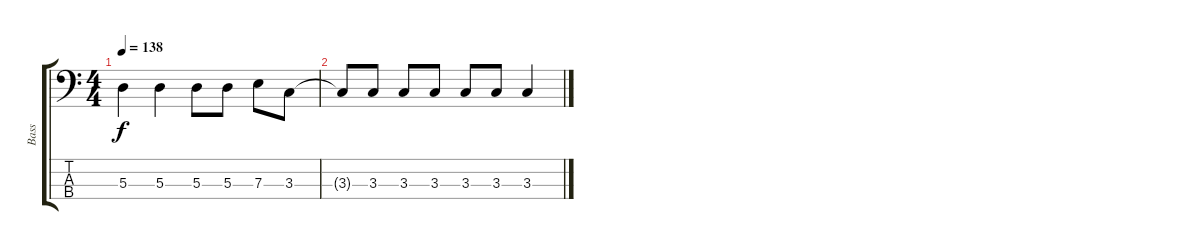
\track ("Bass" "Bass") {instrument electricbasspick}
\staff {score tabs}
\tuning (G2 D2 A1 E1) {hide}
\ts (4 4)
\tempo 138
\clef f4
\ks c
5.3.4{dy f} 5.3.4 5.3.8 5.3.8 7.3.8 3.3.8 |
3.3{t}.8 3.3.8 3.3.8 3.3.8 3.3.8 3.3.8 3.3.4
